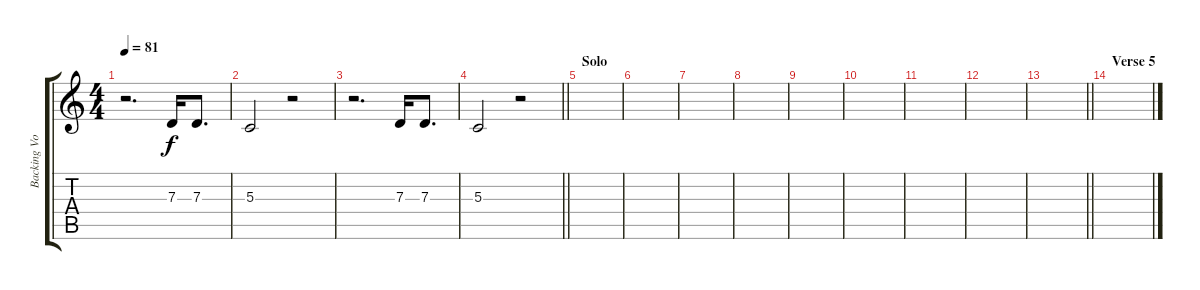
\track ("Backing Vocals" "Backing Vo") {instrument oboe}
\staff {score tabs}
\tuning (E4 B3 G3 D3 A2 E2) {hide}
\ts (4 4)
\tempo 81
\clef g2
\ks c
r.2{d dy f} 7.3.16 7.3.8{d} |
5.3.2 r.2 |
r.2{d} 7.3.16 7.3.8{d} |
\barLineRight lightlight
5.3.2 r.2 |
\section ("" "Solo")
|
|
|
|
|
|
|
|
\barLineRight lightlight
|
\section ("" "Verse 5")
